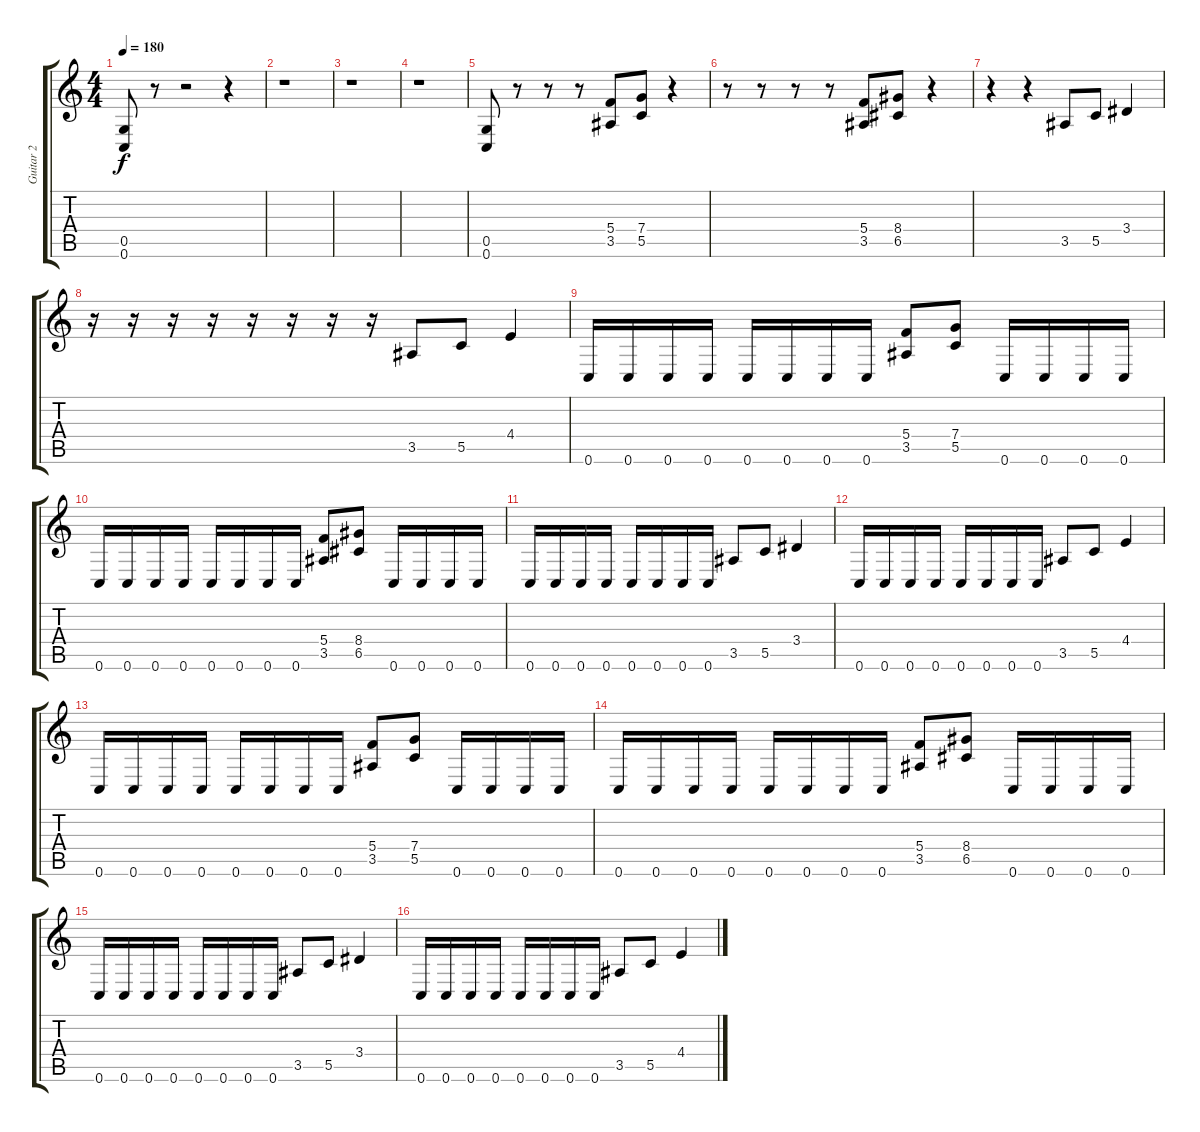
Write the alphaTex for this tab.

\track ("Guitar 2" "Guitar 2") {instrument distortionguitar}
\staff {score tabs}
\tuning (D4 A3 F3 C3 G2 C2) {hide}
\ts (4 4)
\tempo 180
\clef g2
\ks c
(0.5 0.6).8{dy f instrument distortionguitar} r.8 r.2 r.4 |
r.1 |
r.1 |
r.1 |
(0.5 0.6).8 r.8 r.8 r.8 (5.4 3.5).8 (7.4 5.5).8 r.4 |
r.8 r.8 r.8 r.8 (5.4 3.5).8 (8.4 6.5).8 r.4 |
r.4 r.4 3.5.8 5.5.8 3.4.4 |
r.16 r.16 r.16 r.16 r.16 r.16 r.16 r.16 3.5.8 5.5.8 4.4.4 |
0.6.16 0.6.16 0.6.16 0.6.16 0.6.16 0.6.16 0.6.16 0.6.16 (5.4 3.5).8 (7.4 5.5).8 0.6.16 0.6.16 0.6.16 0.6.16 |
0.6.16 0.6.16 0.6.16 0.6.16 0.6.16 0.6.16 0.6.16 0.6.16 (5.4 3.5).8 (8.4 6.5).8 0.6.16 0.6.16 0.6.16 0.6.16 |
0.6.16 0.6.16 0.6.16 0.6.16 0.6.16 0.6.16 0.6.16 0.6.16 3.5.8 5.5.8 3.4.4 |
0.6.16 0.6.16 0.6.16 0.6.16 0.6.16 0.6.16 0.6.16 0.6.16 3.5.8 5.5.8 4.4.4 |
0.6.16 0.6.16 0.6.16 0.6.16 0.6.16 0.6.16 0.6.16 0.6.16 (5.4 3.5).8 (7.4 5.5).8 0.6.16 0.6.16 0.6.16 0.6.16 |
0.6.16 0.6.16 0.6.16 0.6.16 0.6.16 0.6.16 0.6.16 0.6.16 (5.4 3.5).8 (8.4 6.5).8 0.6.16 0.6.16 0.6.16 0.6.16 |
0.6.16 0.6.16 0.6.16 0.6.16 0.6.16 0.6.16 0.6.16 0.6.16 3.5.8 5.5.8 3.4.4 |
0.6.16 0.6.16 0.6.16 0.6.16 0.6.16 0.6.16 0.6.16 0.6.16 3.5.8 5.5.8 4.4.4
